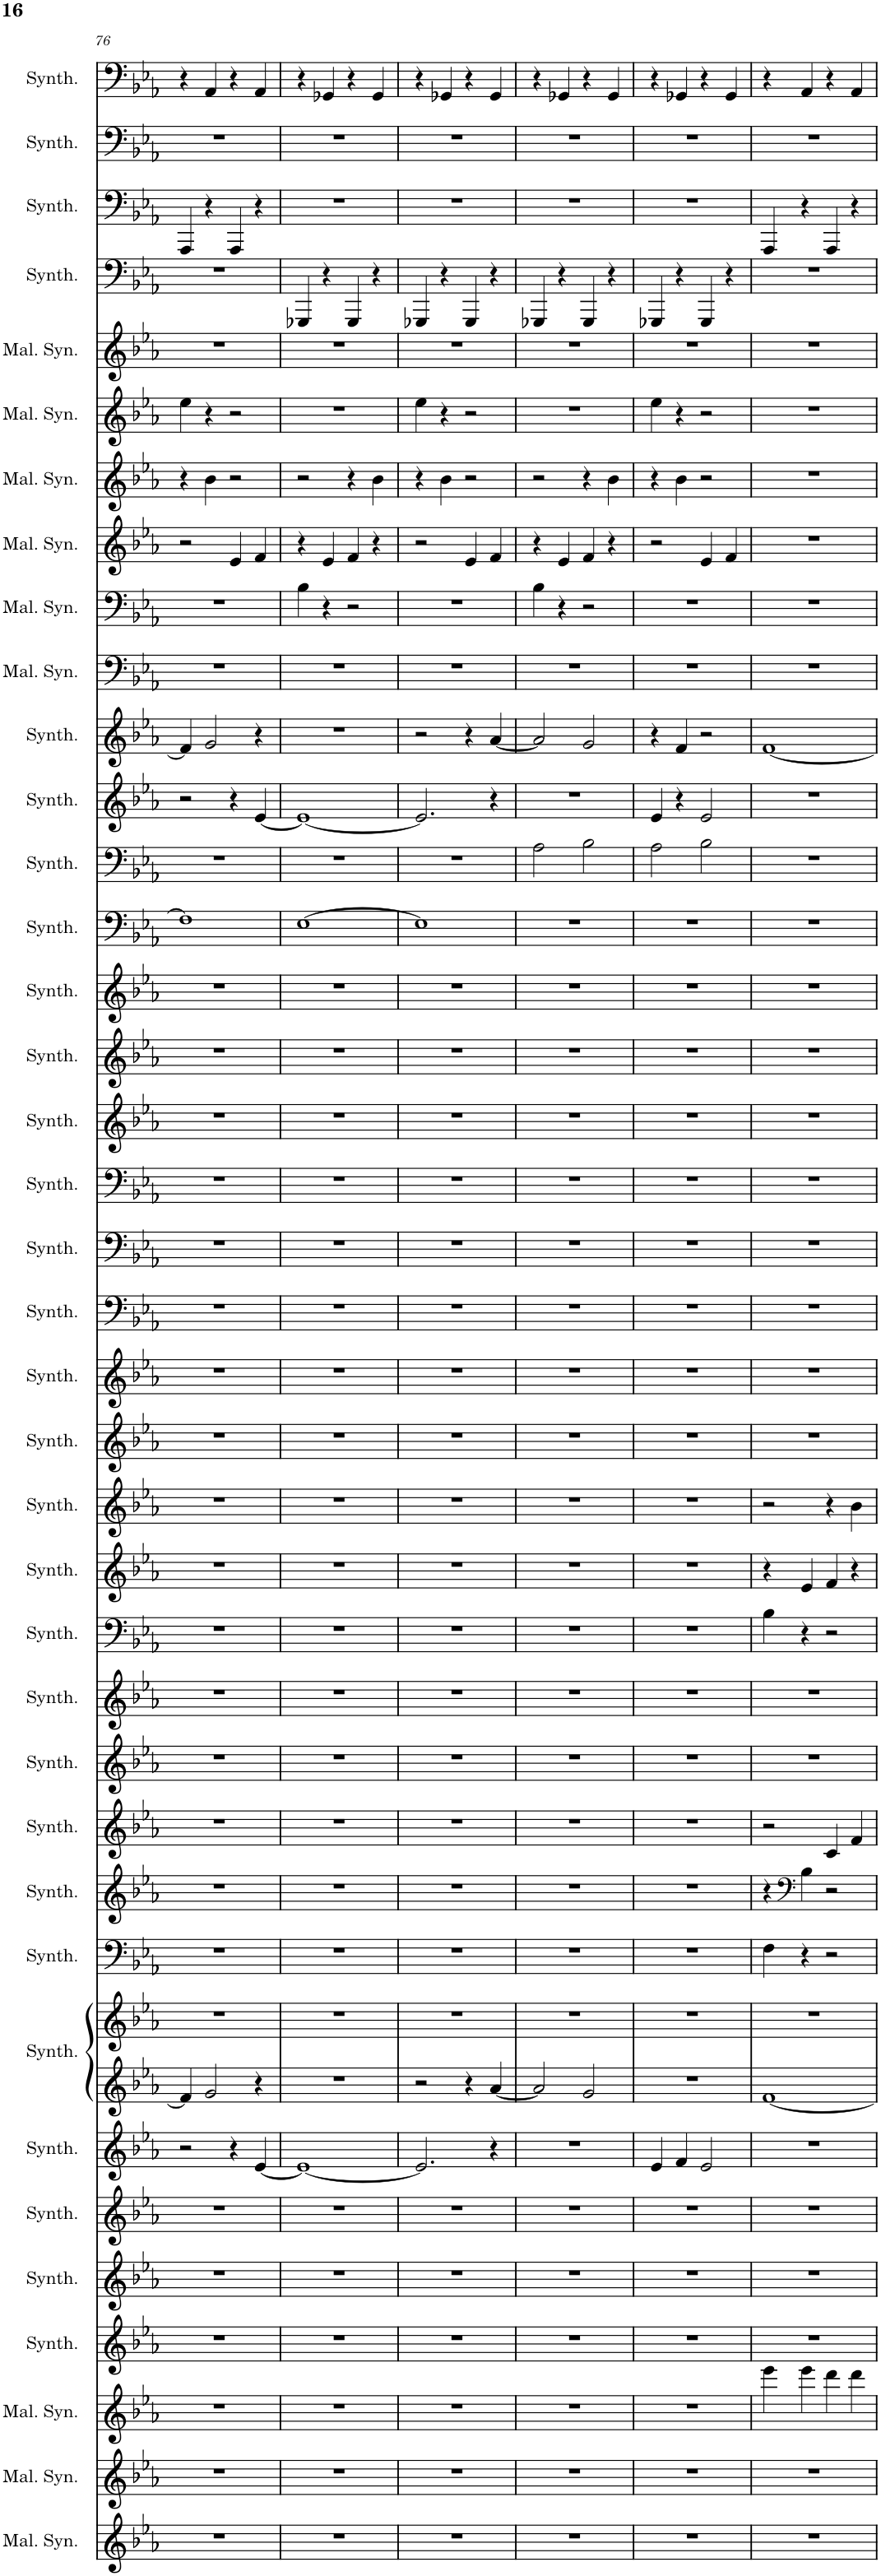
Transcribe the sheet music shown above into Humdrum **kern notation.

**kern	**kern	**kern	**kern	**kern	**kern	**kern	**kern	**kern	**kern	**kern	**kern	**kern	**kern	**kern	**kern	**kern	**kern	**kern	**kern	**kern	**kern	**kern	**kern	**kern	**kern	**kern	**kern	**kern	**kern	**kern	**kern	**kern	**kern	**kern	**kern	**kern	**kern	**kern
*part38	*part37	*part36	*part35	*part34	*part33	*part32	*part31	*part31	*part30	*part29	*part28	*part27	*part26	*part25	*part24	*part23	*part22	*part21	*part20	*part19	*part18	*part17	*part16	*part15	*part14	*part13	*part12	*part11	*part10	*part9	*part8	*part7	*part6	*part5	*part4	*part3	*part2	*part1
*staff39	*staff38	*staff37	*staff36	*staff35	*staff34	*staff33	*staff32	*staff31	*staff30	*staff29	*staff28	*staff27	*staff26	*staff25	*staff24	*staff23	*staff22	*staff21	*staff20	*staff19	*staff18	*staff17	*staff16	*staff15	*staff14	*staff13	*staff12	*staff11	*staff10	*staff9	*staff8	*staff7	*staff6	*staff5	*staff4	*staff3	*staff2	*staff1
*I"Mallet Synthesizer	*I"Mallet Synthesizer	*I"Mallet Synthesizer, Synth	*I"Saw Synthesizer	*I"Saw Synthesizer	*I"Saw Synthesizer	*I"Saw Synthesizer	*I"Saw Synthesizer, Piano	*	*I"Saw Synthesizer	*I"Saw Synthesizer	*I"Saw Synthesizer	*I"Saw Synthesizer	*I"Saw Synthesizer, Harmony 2	*I"Saw Synthesizer	*I"Saw Synthesizer	*I"Saw Synthesizer	*I"Saw Synthesizer	*I"Saw Synthesizer, Harmony 1	*I"String Synthesizer	*I"String Synthesizer	*I"String Synthesizer	*I"String Synthesizer	*I"String Synthesizer	*I"String Synthesizer, Clean GTR	*I"String Synthesizer	*I"String Synthesizer	*I"String Synthesizer	*I"String Synthesizer, Choir	*I"Mallet Synthesizer	*I"Mallet Synthesizer	*I"Mallet Synthesizer	*I"Mallet Synthesizer	*I"Mallet Synthesizer	*I"Mallet Synthesizer, Center Lead 1	*I"Bass Synthesizer	*I"Bass Synthesizer	*I"Bass Synthesizer	*I"Bass Synthesizer, Bass GTR
*I'Mal. Syn.	*I'Mal. Syn.	*I'Mal. Syn.	*I'Synth.	*I'Synth.	*I'Synth.	*I'Synth.	*I'Synth.	*	*I'Synth.	*I'Synth.	*I'Synth.	*I'Synth.	*I'Synth.	*I'Synth.	*I'Synth.	*I'Synth.	*I'Synth.	*I'Synth.	*I'Synth.	*I'Synth.	*I'Synth.	*I'Synth.	*I'Synth.	*I'Synth.	*I'Synth.	*I'Synth.	*I'Synth.	*I'Synth.	*I'Mal. Syn.	*I'Mal. Syn.	*I'Mal. Syn.	*I'Mal. Syn.	*I'Mal. Syn.	*I'Mal. Syn.	*I'Synth.	*I'Synth.	*I'Synth.	*I'Synth.
!!LO:PB:g=z
*clefG2	*clefG2	*clefG2	*clefG2	*clefG2	*clefG2	*clefG2	*clefG2	*clefG2	*clefF4	*clefG2	*clefG2	*clefG2	*clefG2	*clefF4	*clefG2	*clefG2	*clefG2	*clefG2	*clefF4	*clefF4	*clefF4	*clefG2	*clefG2	*clefG2	*clefF4	*clefF4	*clefG2	*clefG2	*clefF4	*clefF4	*clefG2	*clefG2	*clefG2	*clefG2	*clefF4	*clefF4	*clefF4	*clefF4
*k[b-e-a-]	*k[b-e-a-]	*k[b-e-a-]	*k[b-e-a-]	*k[b-e-a-]	*k[b-e-a-]	*k[b-e-a-]	*k[b-e-a-]	*k[b-e-a-]	*k[b-e-a-]	*k[b-e-a-]	*k[b-e-a-]	*k[b-e-a-]	*k[b-e-a-]	*k[b-e-a-]	*k[b-e-a-]	*k[b-e-a-]	*k[b-e-a-]	*k[b-e-a-]	*k[b-e-a-]	*k[b-e-a-]	*k[b-e-a-]	*k[b-e-a-]	*k[b-e-a-]	*k[b-e-a-]	*k[b-e-a-]	*k[b-e-a-]	*k[b-e-a-]	*k[b-e-a-]	*k[b-e-a-]	*k[b-e-a-]	*k[b-e-a-]	*k[b-e-a-]	*k[b-e-a-]	*k[b-e-a-]	*k[b-e-a-]	*k[b-e-a-]	*k[b-e-a-]	*k[b-e-a-]
*M4/4	*M4/4	*M4/4	*M4/4	*M4/4	*M4/4	*M4/4	*M4/4	*M4/4	*M4/4	*M4/4	*M4/4	*M4/4	*M4/4	*M4/4	*M4/4	*M4/4	*M4/4	*M4/4	*M4/4	*M4/4	*M4/4	*M4/4	*M4/4	*M4/4	*M4/4	*M4/4	*M4/4	*M4/4	*M4/4	*M4/4	*M4/4	*M4/4	*M4/4	*M4/4	*M4/4	*M4/4	*M4/4	*M4/4
=76	=76	=76	=76	=76	=76	=76	=76	=76	=76	=76	=76	=76	=76	=76	=76	=76	=76	=76	=76	=76	=76	=76	=76	=76	=76	=76	=76	=76	=76	=76	=76	=76	=76	=76	=76	=76	=76	=76
1r	1r	1r	1r	1r	1r	2r	4f/]	1r	1r	1r	1r	1r	1r	1r	1r	1r	1r	1r	1r	1r	1r	1r	1r	1r	1F]	1r	2r	4f/]	1r	1r	2r	4r	4ee-\	1r	1r	4AAA-/	1r	4r
.	.	.	.	.	.	.	2g/	.	.	.	.	.	.	.	.	.	.	.	.	.	.	.	.	.	.	.	.	2g/	.	.	.	4b-\	4r	.	.	4r	.	4AA-/
.	.	.	.	.	.	4r	.	.	.	.	.	.	.	.	.	.	.	.	.	.	.	.	.	.	.	.	4r	.	.	.	4e-/	2r	2r	.	.	4AAA-/	.	4r
.	.	.	.	.	.	[4e-/	4r	.	.	.	.	.	.	.	.	.	.	.	.	.	.	.	.	.	.	.	[4e-/	4r	.	.	4f/	.	.	.	.	4r	.	4AA-/
=77	=77	=77	=77	=77	=77	=77	=77	=77	=77	=77	=77	=77	=77	=77	=77	=77	=77	=77	=77	=77	=77	=77	=77	=77	=77	=77	=77	=77	=77	=77	=77	=77	=77	=77	=77	=77	=77	=77
1r	1r	1r	1r	1r	1r	1e-_	1r	1r	1r	1r	1r	1r	1r	1r	1r	1r	1r	1r	1r	1r	1r	1r	1r	1r	[1E-	1r	1e-_	1r	1r	4B-\	4r	2r	1r	1r	4GGG-X/	1r	1r	4r
.	.	.	.	.	.	.	.	.	.	.	.	.	.	.	.	.	.	.	.	.	.	.	.	.	.	.	.	.	.	4r	4e-/	.	.	.	4r	.	.	4GG-X/
.	.	.	.	.	.	.	.	.	.	.	.	.	.	.	.	.	.	.	.	.	.	.	.	.	.	.	.	.	.	2r	4f/	4r	.	.	4GGG-/	.	.	4r
.	.	.	.	.	.	.	.	.	.	.	.	.	.	.	.	.	.	.	.	.	.	.	.	.	.	.	.	.	.	.	4r	4b-\	.	.	4r	.	.	4GG-/
=78	=78	=78	=78	=78	=78	=78	=78	=78	=78	=78	=78	=78	=78	=78	=78	=78	=78	=78	=78	=78	=78	=78	=78	=78	=78	=78	=78	=78	=78	=78	=78	=78	=78	=78	=78	=78	=78	=78
1r	1r	1r	1r	1r	1r	2.e-/]	2r	1r	1r	1r	1r	1r	1r	1r	1r	1r	1r	1r	1r	1r	1r	1r	1r	1r	1E-]	1r	2.e-/]	2r	1r	1r	2r	4r	4ee-\	1r	4GGG-X/	1r	1r	4r
.	.	.	.	.	.	.	.	.	.	.	.	.	.	.	.	.	.	.	.	.	.	.	.	.	.	.	.	.	.	.	.	4b-\	4r	.	4r	.	.	4GG-X/
.	.	.	.	.	.	.	4r	.	.	.	.	.	.	.	.	.	.	.	.	.	.	.	.	.	.	.	.	4r	.	.	4e-/	2r	2r	.	4GGG-/	.	.	4r
.	.	.	.	.	.	4r	[4a-/	.	.	.	.	.	.	.	.	.	.	.	.	.	.	.	.	.	.	.	4r	[4a-/	.	.	4f/	.	.	.	4r	.	.	4GG-/
=79	=79	=79	=79	=79	=79	=79	=79	=79	=79	=79	=79	=79	=79	=79	=79	=79	=79	=79	=79	=79	=79	=79	=79	=79	=79	=79	=79	=79	=79	=79	=79	=79	=79	=79	=79	=79	=79	=79
1r	1r	1r	1r	1r	1r	1r	2a-/]	1r	1r	1r	1r	1r	1r	1r	1r	1r	1r	1r	1r	1r	1r	1r	1r	1r	1r	2A-\	1r	2a-/]	1r	4B-\	4r	2r	1r	1r	4GGG-X/	1r	1r	4r
.	.	.	.	.	.	.	.	.	.	.	.	.	.	.	.	.	.	.	.	.	.	.	.	.	.	.	.	.	.	4r	4e-/	.	.	.	4r	.	.	4GG-X/
.	.	.	.	.	.	.	2g/	.	.	.	.	.	.	.	.	.	.	.	.	.	.	.	.	.	.	2B-\	.	2g/	.	2r	4f/	4r	.	.	4GGG-/	.	.	4r
.	.	.	.	.	.	.	.	.	.	.	.	.	.	.	.	.	.	.	.	.	.	.	.	.	.	.	.	.	.	.	4r	4b-\	.	.	4r	.	.	4GG-/
=80	=80	=80	=80	=80	=80	=80	=80	=80	=80	=80	=80	=80	=80	=80	=80	=80	=80	=80	=80	=80	=80	=80	=80	=80	=80	=80	=80	=80	=80	=80	=80	=80	=80	=80	=80	=80	=80	=80
1r	1r	1r	1r	1r	1r	4e-/	1r	1r	1r	1r	1r	1r	1r	1r	1r	1r	1r	1r	1r	1r	1r	1r	1r	1r	1r	2A-\	4e-/	4r	1r	1r	2r	4r	4ee-\	1r	4GGG-X/	1r	1r	4r
.	.	.	.	.	.	4f/	.	.	.	.	.	.	.	.	.	.	.	.	.	.	.	.	.	.	.	.	4r	4f/	.	.	.	4b-\	4r	.	4r	.	.	4GG-X/
.	.	.	.	.	.	2e-/	.	.	.	.	.	.	.	.	.	.	.	.	.	.	.	.	.	.	.	2B-\	2e-/	2r	.	.	4e-/	2r	2r	.	4GGG-/	.	.	4r
.	.	.	.	.	.	.	.	.	.	.	.	.	.	.	.	.	.	.	.	.	.	.	.	.	.	.	.	.	.	.	4f/	.	.	.	4r	.	.	4GG-/
=81	=81	=81	=81	=81	=81	=81	=81	=81	=81	=81	=81	=81	=81	=81	=81	=81	=81	=81	=81	=81	=81	=81	=81	=81	=81	=81	=81	=81	=81	=81	=81	=81	=81	=81	=81	=81	=81	=81
1r	1r	4eee-\	1r	1r	1r	1r	[1f	1r	4F\	4r	2r	1r	1r	4B-\	4r	2r	1r	1r	1r	1r	1r	1r	1r	1r	1r	1r	1r	[1f	1r	1r	1r	1r	1r	1r	1r	4AAA-/	1r	4r
*	*	*	*	*	*	*	*	*	*	*clefF4	*	*	*	*	*	*	*	*	*	*	*	*	*	*	*	*	*	*	*	*	*	*	*	*	*	*	*	*
.	.	4eee-\	.	.	.	.	.	.	4r	4B-\	.	.	.	4r	4e-/	.	.	.	.	.	.	.	.	.	.	.	.	.	.	.	.	.	.	.	.	4r	.	4AA-/
.	.	4ddd\	.	.	.	.	.	.	2r	2r	4c/	.	.	2r	4f/	4r	.	.	.	.	.	.	.	.	.	.	.	.	.	.	.	.	.	.	.	4AAA-/	.	4r
.	.	4ddd\	.	.	.	.	.	.	.	.	4f/	.	.	.	4r	4b-\	.	.	.	.	.	.	.	.	.	.	.	.	.	.	.	.	.	.	.	4r	.	4AA-/
=	=	=	=	=	=	=	=	=	=	=	=	=	=	=	=	=	=	=	=	=	=	=	=	=	=	=	=	=	=	=	=	=	=	=	=	=	=	=
*-	*-	*-	*-	*-	*-	*-	*-	*-	*-	*-	*-	*-	*-	*-	*-	*-	*-	*-	*-	*-	*-	*-	*-	*-	*-	*-	*-	*-	*-	*-	*-	*-	*-	*-	*-	*-	*-	*-
